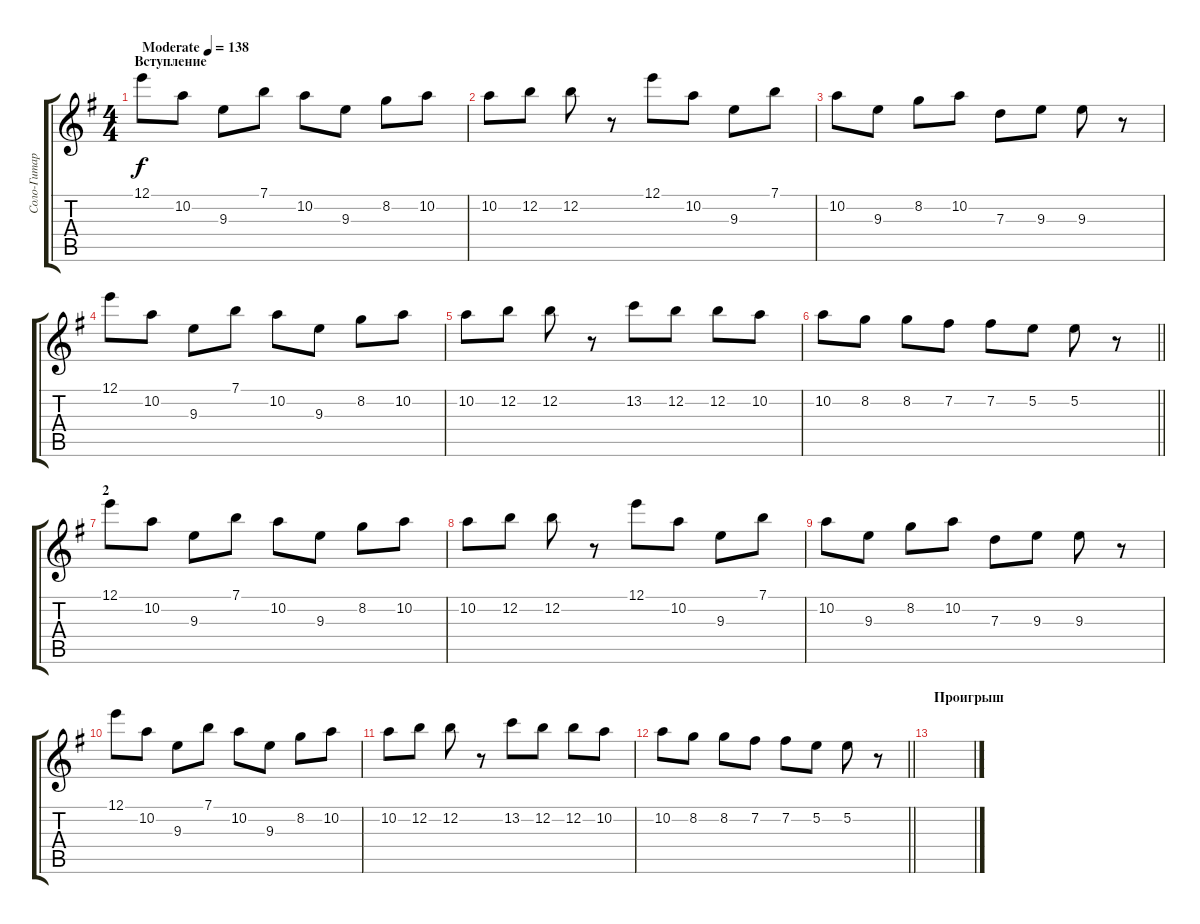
\track ("Соло-Гитара" "Соло-Гитар") {instrument electricguitarjazz}
\staff {score tabs}
\tuning (E4 B3 G3 D3 A2 E2) {hide}
\ts (4 4)
\section ("" "Вступление")
\tempo (138 "Moderate")
\clef g2
\ks eminor
12.1.8{dy f instrument electricguitarjazz} 10.2.8 9.3.8 7.1.8 10.2.8 9.3.8 8.2.8 10.2.8 |
10.2.8 12.2.8 12.2.8 r.8 12.1.8 10.2.8 9.3.8 7.1.8 |
10.2.8 9.3.8 8.2.8 10.2.8 7.3.8 9.3.8 9.3.8 r.8 |
12.1.8 10.2.8 9.3.8 7.1.8 10.2.8 9.3.8 8.2.8 10.2.8 |
10.2.8 12.2.8 12.2.8 r.8 13.2.8 12.2.8 12.2.8 10.2.8 |
\barLineRight lightlight
10.2.8 8.2.8 8.2.8 7.2.8 7.2.8 5.2.8 5.2.8 r.8 |
\section ("" "2")
12.1.8 10.2.8 9.3.8 7.1.8 10.2.8 9.3.8 8.2.8 10.2.8 |
10.2.8 12.2.8 12.2.8 r.8 12.1.8 10.2.8 9.3.8 7.1.8 |
10.2.8 9.3.8 8.2.8 10.2.8 7.3.8 9.3.8 9.3.8 r.8 |
12.1.8 10.2.8 9.3.8 7.1.8 10.2.8 9.3.8 8.2.8 10.2.8 |
10.2.8 12.2.8 12.2.8 r.8 13.2.8 12.2.8 12.2.8 10.2.8 |
\barLineRight lightlight
10.2.8 8.2.8 8.2.8 7.2.8 7.2.8 5.2.8 5.2.8 r.8 |
\section ("" "Проигрыш")
